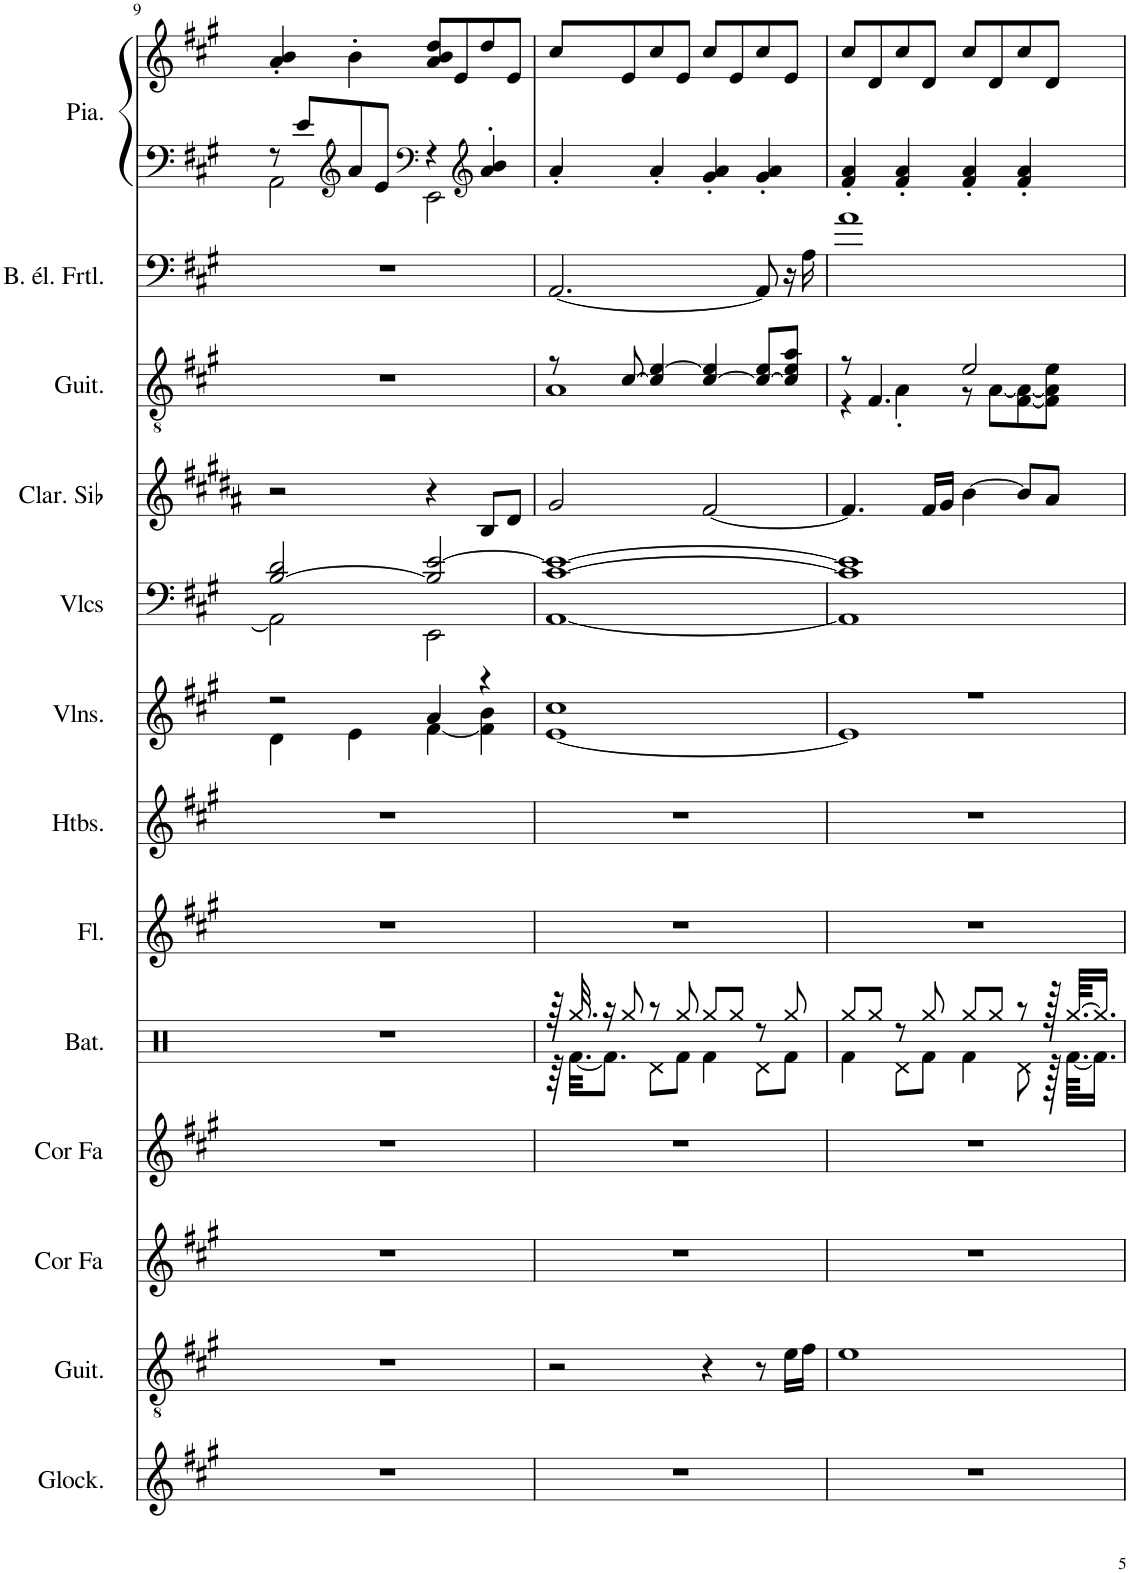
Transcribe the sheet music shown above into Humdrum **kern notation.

**kern	**kern	**kern	**kern	**kern	**kern	**kern	**kern	**kern	**kern	**kern	**kern	**kern	**kern
*part13	*part12	*part11	*part10	*part9	*part8	*part7	*part6	*part5	*part4	*part3	*part2	*part1	*part1
*staff14	*staff13	*staff12	*staff11	*staff10	*staff9	*staff8	*staff7	*staff6	*staff5	*staff4	*staff3	*staff2	*staff1
*I"Glockenspiel , Glockenspiel	*I"Guitare acoustique, Electric Guitar (jazz)	*I"Cor en Fa, French Horn	*I"Cor en Fa, French Horn	*I"Batterie	*I"Flûte, Flute	*I"Hautbois, Oboe	*I"Violons, String Ensemble 1	*I"Violoncelles, String Ensemble 1	*I"Clarinette en Sib	*I"Guitare classique, Acoustic Guitar (nylon)	*I"Basse électrique fretless, Fretless Bass	*I"Piano, Acoustic Grand Piano	*
*I'Glock.	*I'Guit.	*I'Cor Fa	*I'Cor Fa	*I'Bat.	*I'Fl.	*I'Htbs.	*I'Vlns.	*I'Vlcs	*I'Clar. Sib	*I'Guit.	*I'B. él. Frtl.	*I'Pia.	*
!!LO:PB:g=z
*clefG2	*clefGv2	*clefG2	*clefG2	*clefX	*clefG2	*clefG2	*clefG2	*clefF4	*clefG2	*clefGv2	*clefF4	*clefG2	*clefG2
*Trd-14c-24	*	*Trd4c7	*Trd4c7	*	*	*	*	*	*Trd1c2	*	*Trd7c12	*	*
*k[f#c#g#]	*k[f#c#g#]	*k[f#c#g#]	*k[f#c#g#]	*k[]	*k[f#c#g#]	*k[f#c#g#]	*k[f#c#g#]	*k[f#c#g#]	*k[f#c#g#d#a#]	*k[f#c#g#]	*k[f#c#g#]	*k[f#c#g#]	*k[f#c#g#]
*M4/4	*M4/4	*M4/4	*M4/4	*M4/4	*M4/4	*M4/4	*M4/4	*M4/4	*M4/4	*M4/4	*M4/4	*M4/4	*M4/4
=9	=9	=9	=9	=9	=9	=9	=9	=9	=9	=9	=9	=9	=9
*	*	*	*	*	*	*	*^	*^	*	*	*	*^	*
1r	1r	1r	1r	1r	1r	1r	2r	4d\	[2B/ 2d/	2AA\]	2r	1r	1r	8r	2AA\	4a/' 4b/'
.	.	.	.	.	.	.	.	.	.	.	.	.	.	8e/L	.	.
*	*	*	*	*	*	*	*	*	*	*	*	*	*	*clefG2	*	*
.	.	.	.	.	.	.	.	4e\	.	.	.	.	.	8a/	.	4b'\
.	.	.	.	.	.	.	.	.	.	.	.	.	.	8e/J	.	.
*	*	*	*	*	*	*	*	*	*	*	*	*	*	*clefF4	*	*
.	.	.	.	.	.	.	4a/	[4f#\	2B/] [2e/	2EE\	4r	.	.	4r	2EE\	8a/ 8b/ 8dd/L
.	.	.	.	.	.	.	.	.	.	.	.	.	.	.	.	8e/
*	*	*	*	*	*	*	*	*	*	*	*	*	*	*clefG2	*	*
.	.	.	.	.	.	.	4r	4f#\] 4b\	.	.	8B/L	.	.	4a/' 4b/'	.	8dd/
.	.	.	.	.	.	.	.	.	.	.	8d#/J	.	.	.	.	8e/J
*	*	*	*	*	*	*	*	*	*v	*v	*	*	*	*v	*v	*
=10	=10	=10	=10	=10	=10	=10	=10	=10	=10	=10	=10	=10	=10	=10
*	*	*	*	*^	*	*	*	*	*	*	*^	*	*	*
1r	2r	1r	1r	64r	64r	1r	1r	1cc#	[1e	[1AA [1c# 1e_	2g#/	8r	1A	[2.AA/	4a'/	8cc#/L
.	.	.	.	32.Rgg/	[32.Rf\KKL	.	.	.	.	.	.	.	.	.	.	.
.	.	.	.	16r	8.Rf\J]	.	.	.	.	.	.	.	.	.	.	.
.	.	.	.	8Rgg/	.	.	.	.	.	.	.	[8c#/	.	.	.	8e/
.	.	.	.	8r	8Rd\L	.	.	.	.	.	.	4c#/] [4e/	.	.	4a'/	8cc#/
.	.	.	.	8Rgg/	8Rf\J	.	.	.	.	.	.	.	.	.	.	8e/J
.	4r	.	.	8Rgg/L	4Rf\	.	.	.	.	.	[2f#/	[4c#/ 4e/]	.	.	4g#/' 4a/'	8cc#/L
.	.	.	.	8Rgg/J	.	.	.	.	.	.	.	.	.	.	.	8e/
.	8r	.	.	8r	8Rd\L	.	.	.	.	.	.	8c#/_ 8e/L	.	8AA/]	4g#/' 4a/'	8cc#/
.	16e\LL	.	.	8Rgg/	8Rf\J	.	.	.	.	.	.	8c#/] 8e/ 8a/J	.	16r	.	8e/J
.	16f#\JJ	.	.	.	.	.	.	.	.	.	.	.	.	16A\	.	.
=11	=11	=11	=11	=11	=11	=11	=11	=11	=11	=11	=11	=11	=11	=11	=11	=11
1r	1e	1r	1r	8Rgg/L	4Rf\	1r	1r	1r	1e]	1AA] 1c#] 1e]	4.f#/]	8r	4r	1a	4f#/' 4a/'	8cc#/L
.	.	.	.	8Rgg/J	.	.	.	.	.	.	.	4.F#/	.	.	.	8d/
.	.	.	.	8r	8Rd\L	.	.	.	.	.	.	.	4A'\	.	4f#/' 4a/'	8cc#/
.	.	.	.	8Rgg/	8Rf\J	.	.	.	.	.	16f#/LL	.	.	.	.	8d/J
.	.	.	.	.	.	.	.	.	.	.	16g#/JJ	.	.	.	.	.
.	.	.	.	8Rgg/L	4Rf\	.	.	.	.	.	[4b\	2e/	8r	.	4f#/' 4a/'	8cc#/L
.	.	.	.	8Rgg/J	.	.	.	.	.	.	.	.	[8A\L	.	.	8d/
.	.	.	.	8r	8Rd\	.	.	.	.	.	8b/L]	.	[8F#\ 8A\_	.	4f#/' 4a/'	8cc#/
.	.	.	.	128r	128r	.	.	.	.	.	8a#/J	.	8F#\] 8A\] 8e\J	.	.	8d/J
.	.	.	.	[64.Rgg/KKLL	[64.Rf\KKLL	.	.	.	.	.	.	.	.	.	.	.
.	.	.	.	16.Rgg/JJ]	16.Rf\JJ]	.	.	.	.	.	.	.	.	.	.	.
*	*	*	*	*v	*v	*	*	*v	*v	*	*	*v	*v	*	*	*
=	=	=	=	=	=	=	=	=	=	=	=	=	=
*-	*-	*-	*-	*-	*-	*-	*-	*-	*-	*-	*-	*-	*-
